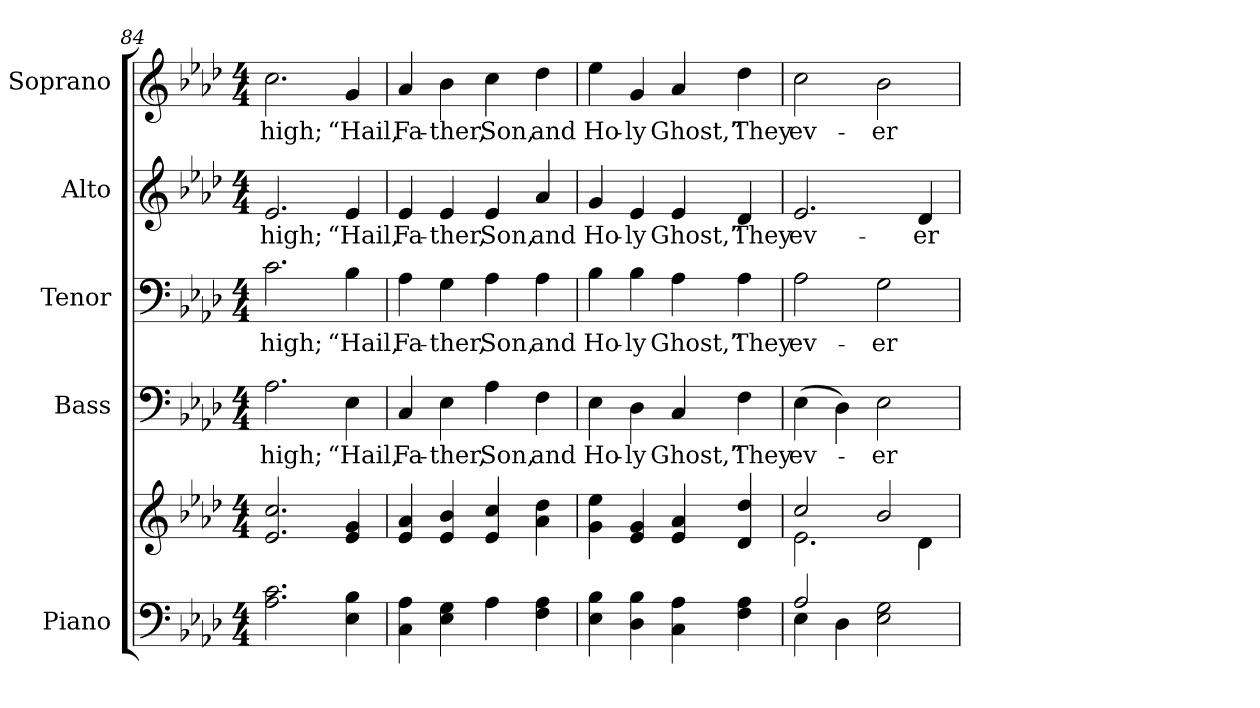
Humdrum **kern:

**kern	**kern	**kern	**text	**kern	**text	**kern	**text	**kern	**text
*part5	*part5	*part4	*part4	*part3	*part3	*part2	*part2	*part1	*part1
*staff6	*staff5	*staff4	*staff4	*staff3	*staff3	*staff2	*staff2	*staff1	*staff1
*I"Piano	*	*I"Bass	*	*I"Tenor	*	*I"Alto	*	*I"Soprano	*
*I'Pno.	*	*I'B.	*	*I'T.	*	*I'A.	*	*I'S.	*
*clefF4	*clefG2	*clefF4	*	*clefF4	*	*clefG2	*	*clefG2	*
*k[b-e-a-d-]	*k[b-e-a-d-]	*k[b-e-a-d-]	*	*k[b-e-a-d-]	*	*k[b-e-a-d-]	*	*k[b-e-a-d-]	*
*A-:	*A-:	*A-:	*	*A-:	*	*A-:	*	*A-:	*
*M4/4	*M4/4	*M4/4	*	*M4/4	*	*M4/4	*	*M4/4	*
=84	=84	=84	=84	=84	=84	=84	=84	=84	=84
!	!	!	!LO:LY:b:color=#000000	!	!	!	!	!	!
!	!	!	!	!	!LO:LY:b:color=#000000	!	!	!	!
!	!	!	!	!	!	!	!LO:LY:b:color=#000000	!	!
!	!	!	!	!	!	!	!	!	!LO:LY:b:color=#000000
2.A-i\ 2.ci	2.e-i/ 2.cci	2.A-i\	high;	2.ci\	high;	2.e-i/	high;	2.cci\	high;
!	!	!	!LO:LY:b:color=#000000	!	!	!	!	!	!
!	!	!	!	!	!LO:LY:b:color=#000000	!	!	!	!
!	!	!	!	!	!	!	!LO:LY:b:color=#000000	!	!
!	!	!	!	!	!	!	!	!	!LO:LY:b:color=#000000
4E-i\ 4B-i	4e-i/ 4gi	4E-i\	“Hail,	4B-i\	“Hail,	4e-i/	“Hail,	4gi/	“Hail,
!!LO:PB:g=z
=85	=85	=85	=85	=85	=85	=85	=85	=85	=85
!	!	!	!LO:LY:b:color=#000000	!	!	!	!	!	!
!	!	!	!	!	!LO:LY:b:color=#000000	!	!	!	!
!	!	!	!	!	!	!	!LO:LY:b:color=#000000	!	!
!	!	!	!	!	!	!	!	!	!LO:LY:b:color=#000000
4Ci\ 4A-i	4e-i/ 4a-i	4Ci/	Fa-	4A-i\	Fa-	4e-i/	Fa-	4a-i/	Fa-
!	!	!	!LO:LY:b:color=#000000	!	!	!	!	!	!
!	!	!	!	!	!LO:LY:b:color=#000000	!	!	!	!
!	!	!	!	!	!	!	!LO:LY:b:color=#000000	!	!
!	!	!	!	!	!	!	!	!	!LO:LY:b:color=#000000
4E-i\ 4Gi	4e-i/ 4b-i	4E-i\	-ther,	4Gi\	-ther,	4e-i/	-ther,	4b-i\	-ther,
!	!	!	!LO:LY:b:color=#000000	!	!	!	!	!	!
!	!	!	!	!	!LO:LY:b:color=#000000	!	!	!	!
!	!	!	!	!	!	!	!LO:LY:b:color=#000000	!	!
!	!	!	!	!	!	!	!	!	!LO:LY:b:color=#000000
4A-i\	4e-i/ 4cci	4A-i\	Son,	4A-i\	Son,	4e-i/	Son,	4cci\	Son,
!	!	!	!LO:LY:b:color=#000000	!	!	!	!	!	!
!	!	!	!	!	!LO:LY:b:color=#000000	!	!	!	!
!	!	!	!	!	!	!	!LO:LY:b:color=#000000	!	!
!	!	!	!	!	!	!	!	!	!LO:LY:b:color=#000000
4Fi\ 4A-i	4a-i\ 4dd-i	4Fi\	and	4A-i\	and	4a-i/	and	4dd-i\	and
=86	=86	=86	=86	=86	=86	=86	=86	=86	=86
!	!	!	!LO:LY:b:color=#000000	!	!	!	!	!	!
!	!	!	!	!	!LO:LY:b:color=#000000	!	!	!	!
!	!	!	!	!	!	!	!LO:LY:b:color=#000000	!	!
!	!	!	!	!	!	!	!	!	!LO:LY:b:color=#000000
4E-i\ 4B-i	4gi\ 4ee-i	4E-i\	Ho-	4B-i\	Ho-	4gi/	Ho-	4ee-i\	Ho-
!	!	!	!LO:LY:b:color=#000000	!	!	!	!	!	!
!	!	!	!	!	!LO:LY:b:color=#000000	!	!	!	!
!	!	!	!	!	!	!	!LO:LY:b:color=#000000	!	!
!	!	!	!	!	!	!	!	!	!LO:LY:b:color=#000000
4D-i\ 4B-i	4e-i/ 4gi	4D-i\	-ly	4B-i\	-ly	4e-i/	-ly	4gi/	-ly
!	!	!	!LO:LY:b:color=#000000	!	!	!	!	!	!
!	!	!	!	!	!LO:LY:b:color=#000000	!	!	!	!
!	!	!	!	!	!	!	!LO:LY:b:color=#000000	!	!
!	!	!	!	!	!	!	!	!	!LO:LY:b:color=#000000
4Ci\ 4A-i	4e-i/ 4a-i	4Ci/	Ghost,”	4A-i\	Ghost,”	4e-i/	Ghost,”	4a-i/	Ghost,”
!	!	!	!LO:LY:b:color=#000000	!	!	!	!	!	!
!	!	!	!	!	!LO:LY:b:color=#000000	!	!	!	!
!	!	!	!	!	!	!	!LO:LY:b:color=#000000	!	!
!	!	!	!	!	!	!	!	!	!LO:LY:b:color=#000000
4Fi\ 4A-i	4d-i/ 4dd-i	4Fi\	They	4A-i\	They	4d-i/	They	4dd-i\	They
!!LO:PB:g=z
=87	=87	=87	=87	=87	=87	=87	=87	=87	=87
*^	*^	*	*	*	*	*	*	*	*
!	!	!	!	!	!LO:LY:b:color=#000000	!	!	!	!	!	!
!	!	!	!	!	!	!	!LO:LY:b:color=#000000	!	!	!	!
!	!	!	!	!	!	!	!	!	!LO:LY:b:color=#000000	!	!
!	!	!	!	!	!	!	!	!	!	!	!LO:LY:b:color=#000000
2A-i/	4E-i\	2cci/	2.e-i\	(4E-i\	ev-	2A-i\	ev-	2.e-i/	ev-	2cci\	ev-
.	4D-i\	.	.	4D-i\)	.	.	.	.	.	.	.
!	!	!	!	!	!LO:LY:b:color=#000000	!	!	!	!	!	!
!	!	!	!	!	!	!	!LO:LY:b:color=#000000	!	!	!	!
!	!	!	!	!	!	!	!	!	!	!	!LO:LY:b:color=#000000
2E-i\ 2Gi	2ryy	2b-i/	.	2E-i\	-er	2Gi\	-er	.	.	2b-i\	-er
!	!	!	!	!	!	!	!	!	!LO:LY:b:color=#000000	!	!
.	.	.	4d-i\	.	.	.	.	4d-i/	-er	.	.
*v	*v	*	*	*	*	*	*	*	*	*	*
*	*v	*v	*	*	*	*	*	*	*	*
=	=	=	=	=	=	=	=	=	=
*-	*-	*-	*-	*-	*-	*-	*-	*-	*-
